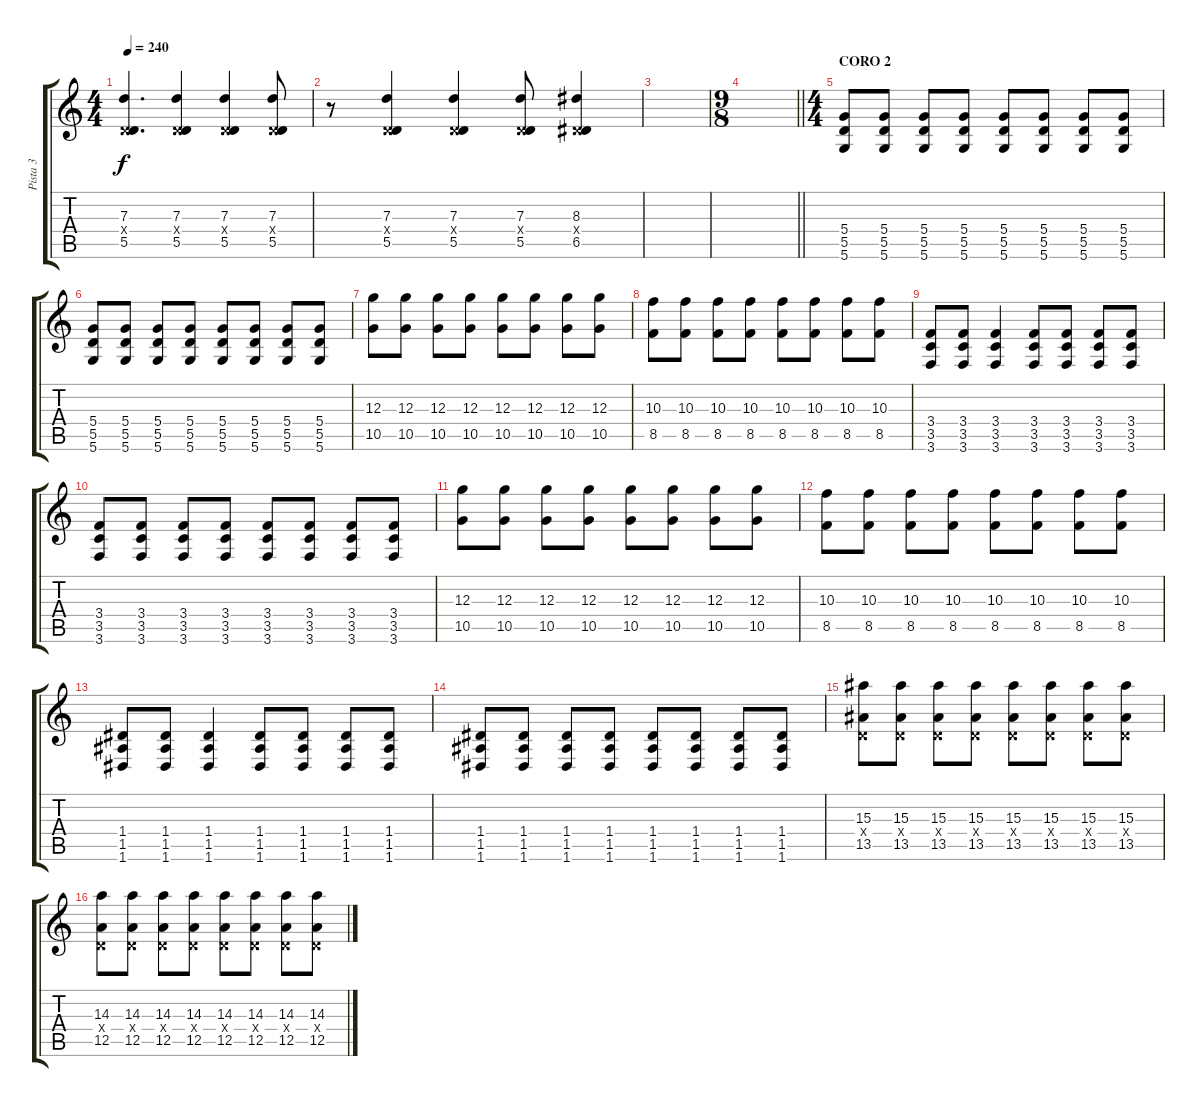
\track ("Pista 3" "Pista 3") {instrument distortionguitar}
\staff {score tabs}
\tuning (E4 B3 G3 D3 A2 D2) {hide}
\ts (4 4)
\tempo 240
\clef g2
\ks c
(7.3 0.4{x} 5.5).4{d dy f} (7.3 0.4{x} 5.5).4 (7.3 0.4{x} 5.5).4 (7.3 0.4{x} 5.5).8 |
r.8 (7.3 0.4{x} 5.5).4 (7.3 0.4{x} 5.5).4 (7.3 0.4{x} 5.5).8 (8.3 0.4{x} 6.5).4 |
|
\ts (9 8)
\barLineRight lightlight
|
\ts (4 4)
\section ("" "CORO 2 ")
(5.4 5.5 5.6).8 (5.4 5.5 5.6).8 (5.4 5.5 5.6).8 (5.4 5.5 5.6).8 (5.4 5.5 5.6).8 (5.4 5.5 5.6).8 (5.4 5.5 5.6).8 (5.4 5.5 5.6).8 |
(5.4 5.5 5.6).8 (5.4 5.5 5.6).8 (5.4 5.5 5.6).8 (5.4 5.5 5.6).8 (5.4 5.5 5.6).8 (5.4 5.5 5.6).8 (5.4 5.5 5.6).8 (5.4 5.5 5.6).8 |
(12.3 10.5).8 (12.3 10.5).8 (12.3 10.5).8 (12.3 10.5).8 (12.3 10.5).8 (12.3 10.5).8 (12.3 10.5).8 (12.3 10.5).8 |
(10.3 8.5).8 (10.3 8.5).8 (10.3 8.5).8 (10.3 8.5).8 (10.3 8.5).8 (10.3 8.5).8 (10.3 8.5).8 (10.3 8.5).8 |
(3.4 3.5 3.6).8 (3.4 3.5 3.6).8 (3.4 3.5 3.6).4 (3.4 3.5 3.6).8 (3.4 3.5 3.6).8 (3.4 3.5 3.6).8 (3.4 3.5 3.6).8 |
(3.4 3.5 3.6).8 (3.4 3.5 3.6).8 (3.4 3.5 3.6).8 (3.4 3.5 3.6).8 (3.4 3.5 3.6).8 (3.4 3.5 3.6).8 (3.4 3.5 3.6).8 (3.4 3.5 3.6).8 |
(12.3 10.5).8 (12.3 10.5).8 (12.3 10.5).8 (12.3 10.5).8 (12.3 10.5).8 (12.3 10.5).8 (12.3 10.5).8 (12.3 10.5).8 |
(10.3 8.5).8 (10.3 8.5).8 (10.3 8.5).8 (10.3 8.5).8 (10.3 8.5).8 (10.3 8.5).8 (10.3 8.5).8 (10.3 8.5).8 |
(1.4 1.5 1.6).8 (1.4 1.5 1.6).8 (1.4 1.5 1.6).4 (1.4 1.5 1.6).8 (1.4 1.5 1.6).8 (1.4 1.5 1.6).8 (1.4 1.5 1.6).8 |
(1.4 1.5 1.6).8 (1.4 1.5 1.6).8 (1.4 1.5 1.6).8 (1.4 1.5 1.6).8 (1.4 1.5 1.6).8 (1.4 1.5 1.6).8 (1.4 1.5 1.6).8 (1.4 1.5 1.6).8 |
(15.3 0.4{x} 13.5).8 (15.3 0.4{x} 13.5).8 (15.3 0.4{x} 13.5).8 (15.3 0.4{x} 13.5).8 (15.3 0.4{x} 13.5).8 (15.3 0.4{x} 13.5).8 (15.3 0.4{x} 13.5).8 (15.3 0.4{x} 13.5).8 |
(14.3 0.4{x} 12.5).8 (14.3 0.4{x} 12.5).8 (14.3 0.4{x} 12.5).8 (14.3 0.4{x} 12.5).8 (14.3 0.4{x} 12.5).8 (14.3 0.4{x} 12.5).8 (14.3 0.4{x} 12.5).8 (14.3 0.4{x} 12.5).8
